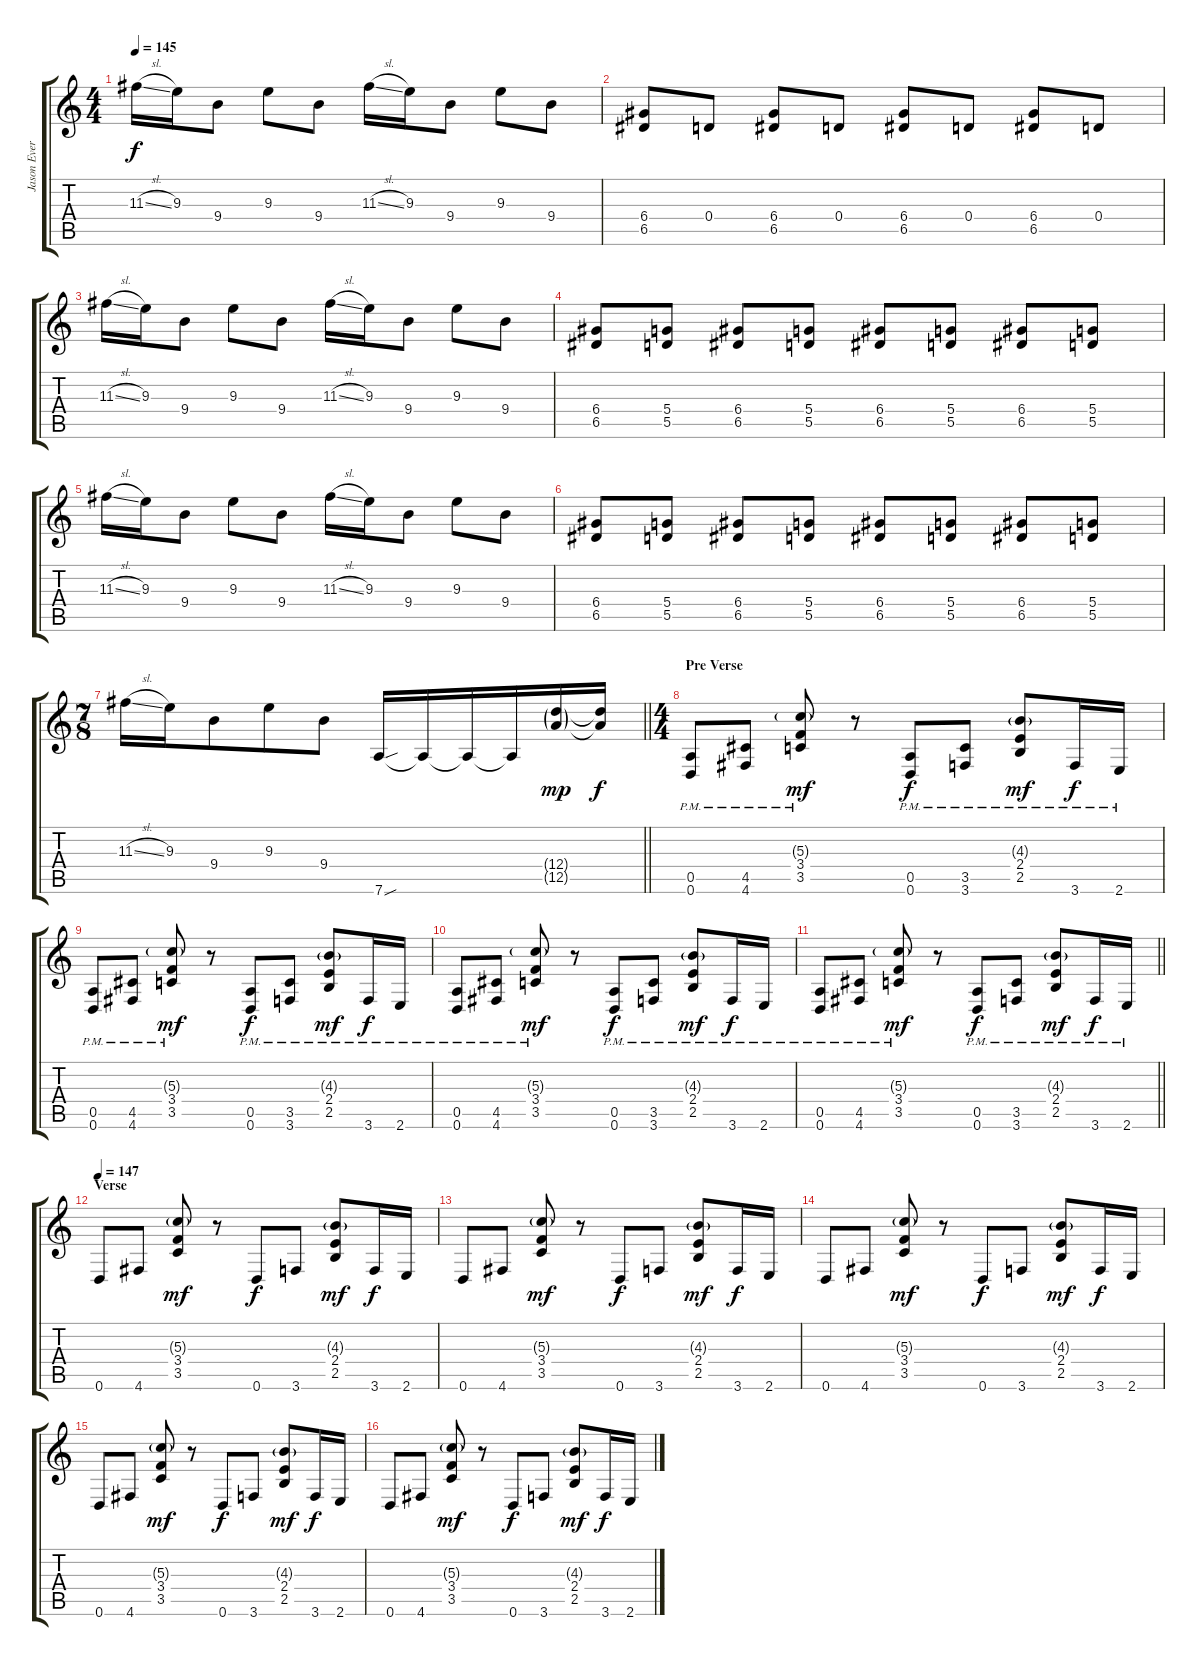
\track ("Jason Everman" "Jason Ever") {instrument distortionguitar}
\staff {score tabs}
\tuning (E4 B3 G3 D3 A2 D2) {hide}
\ts (4 4)
\tempo 145
\clef g2
\ks c
11.3{sl}.16{dy f} 9.3.16 9.4.8 9.3.8 9.4.8 11.3{sl}.16 9.3.16 9.4.8 9.3.8 9.4.8 |
(6.4 6.5).8 0.4.8 (6.4 6.5).8 0.4.8 (6.4 6.5).8 0.4.8 (6.4 6.5).8 0.4.8 |
11.3{sl}.16 9.3.16 9.4.8 9.3.8 9.4.8 11.3{sl}.16 9.3.16 9.4.8 9.3.8 9.4.8 |
(6.4 6.5).8 (5.4 5.5).8 (6.4 6.5).8 (5.4 5.5).8 (6.4 6.5).8 (5.4 5.5).8 (6.4 6.5).8 (5.4 5.5).8 |
11.3{sl}.16 9.3.16 9.4.8 9.3.8 9.4.8 11.3{sl}.16 9.3.16 9.4.8 9.3.8 9.4.8 |
(6.4 6.5).8 (5.4 5.5).8 (6.4 6.5).8 (5.4 5.5).8 (6.4 6.5).8 (5.4 5.5).8 (6.4 6.5).8 (5.4 5.5).8 |
\ts (7 8)
\barLineRight lightlight
11.3{sl}.16 9.3.16 9.4.8 9.3.8 9.4.8 7.6{sou}.16 7.6{t}.16 7.6{t}.16 7.6{t}.16 (12.4{g} 12.5{g}).16{dy mp} (12.4{t} 12.5{t}).16{dy f} |
\ts (4 4)
\section ("" "Pre Verse")
(0.5{pm} 0.6{pm}).8 (4.5{pm} 4.6{pm}).8 (5.3{g pm} 3.4{pm} 3.5{pm}).8{dy mf} r.8 (0.5{pm} 0.6{pm}).8{dy f} (3.5{pm} 3.6{pm}).8 (4.3{g pm} 2.4{pm} 2.5{pm}).8{dy mf} 3.6{pm}.16{dy f} 2.6{pm}.16 |
(0.5{pm} 0.6{pm}).8 (4.5{pm} 4.6{pm}).8 (5.3{g pm} 3.4{pm} 3.5{pm}).8{dy mf} r.8 (0.5{pm} 0.6{pm}).8{dy f} (3.5{pm} 3.6{pm}).8 (4.3{g pm} 2.4{pm} 2.5{pm}).8{dy mf} 3.6{pm}.16{dy f} 2.6{pm}.16 |
(0.5{pm} 0.6{pm}).8 (4.5{pm} 4.6{pm}).8 (5.3{g pm} 3.4{pm} 3.5{pm}).8{dy mf} r.8 (0.5{pm} 0.6{pm}).8{dy f} (3.5{pm} 3.6{pm}).8 (4.3{g pm} 2.4{pm} 2.5{pm}).8{dy mf} 3.6{pm}.16{dy f} 2.6{pm}.16 |
\barLineRight lightlight
(0.5{pm} 0.6{pm}).8 (4.5{pm} 4.6{pm}).8 (5.3{g pm} 3.4{pm} 3.5{pm}).8{dy mf} r.8 (0.5{pm} 0.6{pm}).8{dy f} (3.5{pm} 3.6{pm}).8 (4.3{g pm} 2.4{pm} 2.5{pm}).8{dy mf} 3.6{pm}.16{dy f} 2.6{pm}.16 |
\section ("" "Verse")
\tempo 147
0.6.8 4.6.8 (5.3{g} 3.4 3.5).8{dy mf} r.8 0.6.8{dy f} 3.6.8 (4.3{g} 2.4 2.5).8{dy mf} 3.6.16{dy f} 2.6.16 |
0.6.8 4.6.8 (5.3{g} 3.4 3.5).8{dy mf} r.8 0.6.8{dy f} 3.6.8 (4.3{g} 2.4 2.5).8{dy mf} 3.6.16{dy f} 2.6.16 |
0.6.8 4.6.8 (5.3{g} 3.4 3.5).8{dy mf} r.8 0.6.8{dy f} 3.6.8 (4.3{g} 2.4 2.5).8{dy mf} 3.6.16{dy f} 2.6.16 |
0.6.8 4.6.8 (5.3{g} 3.4 3.5).8{dy mf} r.8 0.6.8{dy f} 3.6.8 (4.3{g} 2.4 2.5).8{dy mf} 3.6.16{dy f} 2.6.16 |
0.6.8 4.6.8 (5.3{g} 3.4 3.5).8{dy mf} r.8 0.6.8{dy f} 3.6.8 (4.3{g} 2.4 2.5).8{dy mf} 3.6.16{dy f} 2.6.16
